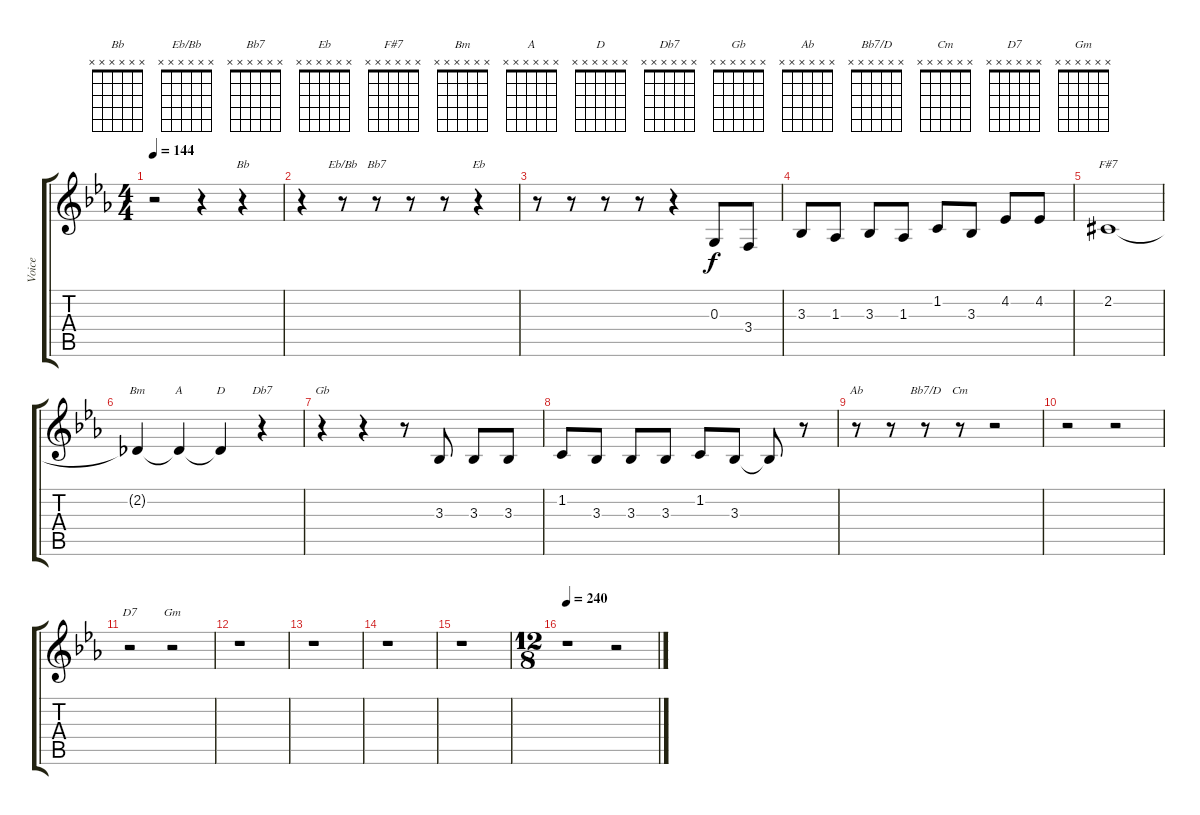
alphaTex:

\track ("Voice" "Voice") {instrument clarinet}
\staff {score tabs}
\tuning (E4 B3 G3 D3 A2 E2) {hide}
\chord ("Bb" x x x x x x)
\chord ("Eb/Bb" x x x x x x)
\chord ("Bb7" x x x x x x)
\chord ("Eb" x x x x x x)
\chord ("F#7" x x x x x x)
\chord ("Bm" x x x x x x)
\chord ("A" x x x x x x)
\chord ("D" x x x x x x)
\chord ("Db7" x x x x x x)
\chord ("Gb" x x x x x x)
\chord ("Ab" x x x x x x)
\chord ("Bb7/D" x x x x x x)
\chord ("Cm" x x x x x x)
\chord ("D7" x x x x x x)
\chord ("Gm" x x x x x x)
\ts (4 4)
\tempo 144
\clef g2
\ks eb
r.2{dy f} r.4 r.4{ch "Bb"} |
r.4 r.8{ch "Eb/Bb"} r.8{ch "Bb7"} r.8 r.8 r.4{ch "Eb"} |
r.8 r.8 r.8 r.8 r.4 0.3.8 3.4.8 |
3.3.8 1.3.8 3.3.8 1.3.8 1.2.8 3.3.8 4.2.8 4.2.8 |
2.2{acc #}.1{ch "F#7"} |
2.2{t}.4{ch "Bm"} 2.2{t}.4{ch "A"} 2.2{t}.4{ch "D"} r.4{ch "Db7"} |
r.4{ch "Gb"} r.4 r.8 3.3.8 3.3.8 3.3.8 |
1.2.8 3.3.8 3.3.8 3.3.8 1.2.8 3.3.8 3.3{t}.8 r.8 |
r.8{ch "Ab"} r.8 r.8{ch "Bb7/D"} r.8{ch "Cm"} r.2 |
r.2 r.2 |
r.2{ch "D7"} r.2{ch "Gm"} |
r.1 |
r.1 |
r.1 |
r.1 |
\ts (12 8)
\tempo 240
r.1 r.2
